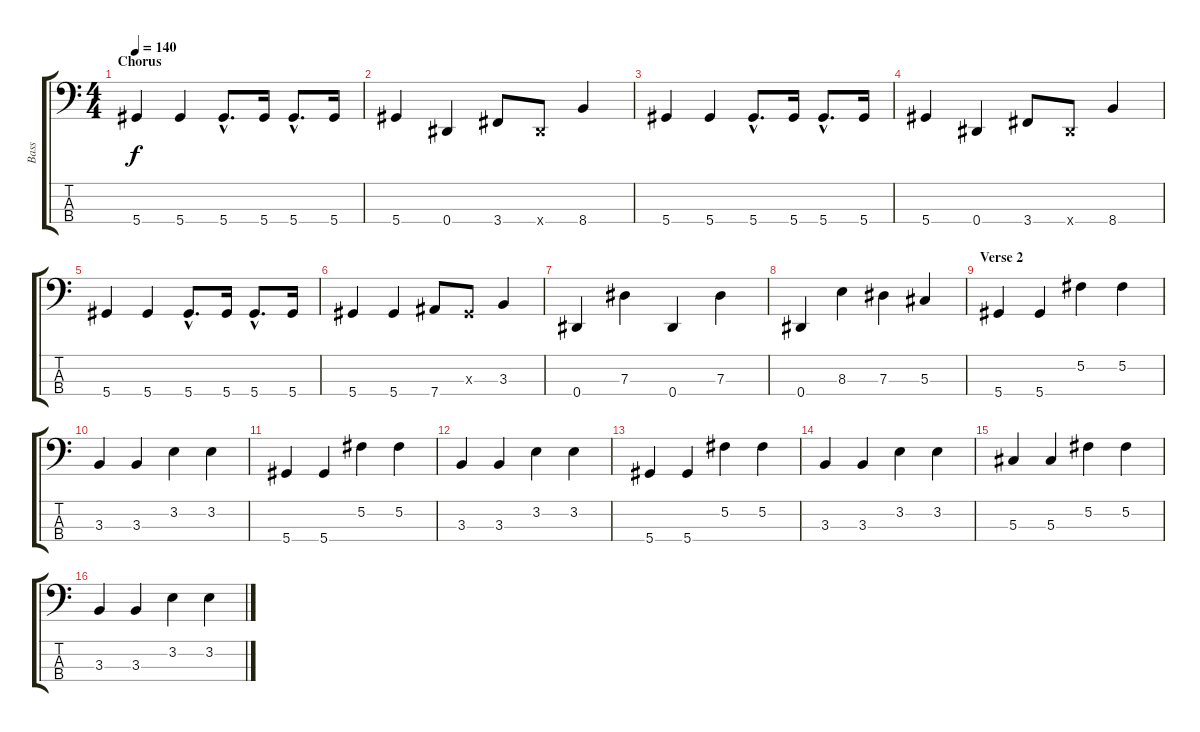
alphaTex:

\track ("Bass" "Bass") {instrument electricbassfinger}
\staff {score tabs}
\tuning (Gb2 Db2 Ab1 Eb1) {hide}
\ts (4 4)
\section ("" "Chorus")
\tempo 140
\clef f4
\ks c
5.4.4{dy f} 5.4.4 5.4{hac}.8{d} 5.4.16 5.4{hac}.8{d} 5.4.16 |
5.4.4 0.4.4 3.4.8 0.4{x}.8 8.4.4 |
5.4.4 5.4.4 5.4{hac}.8{d} 5.4.16 5.4{hac}.8{d} 5.4.16 |
5.4.4 0.4.4 3.4.8 0.4{x}.8 8.4.4 |
5.4.4 5.4.4 5.4{hac}.8{d} 5.4.16 5.4{hac}.8{d} 5.4.16 |
5.4.4 5.4.4 7.4.8 0.3{x}.8 3.3.4 |
0.4.4 7.3.4 0.4.4 7.3.4 |
0.4.4 8.3.4 7.3.4 5.3.4 |
\section ("" "Verse 2")
5.4.4 5.4.4 5.2.4 5.2.4 |
3.3.4 3.3.4 3.2.4 3.2.4 |
5.4.4 5.4.4 5.2.4 5.2.4 |
3.3.4 3.3.4 3.2.4 3.2.4 |
5.4.4 5.4.4 5.2.4 5.2.4 |
3.3.4 3.3.4 3.2.4 3.2.4 |
5.3.4 5.3.4 5.2.4 5.2.4 |
3.3.4 3.3.4 3.2.4 3.2.4
